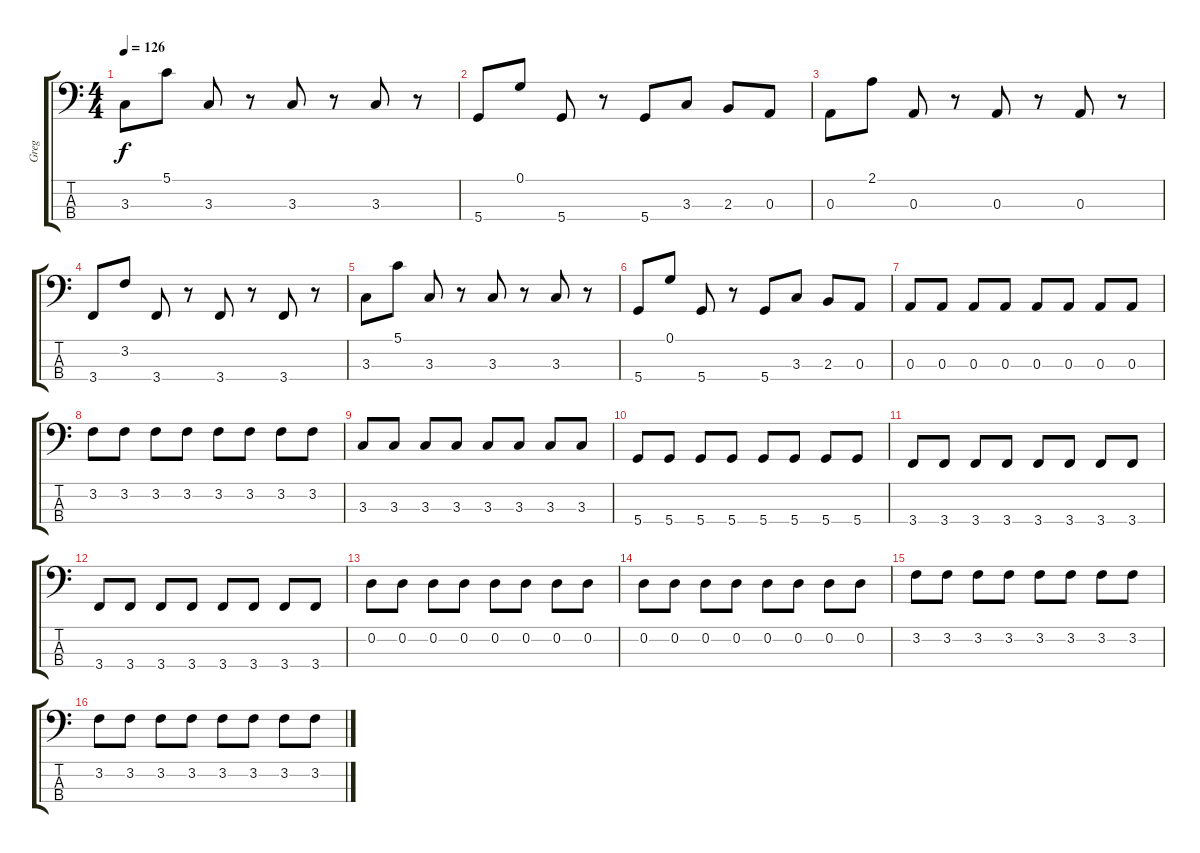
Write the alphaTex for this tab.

\track ("Greg" "Greg") {instrument electricbassfinger}
\staff {score tabs}
\tuning (G2 D2 A1 D1) {hide}
\ts (4 4)
\tempo 126
\clef f4
\ks c
3.3.8{dy f} 5.1.8 3.3.8 r.8 3.3.8 r.8 3.3.8 r.8 |
5.4.8 0.1.8 5.4.8 r.8 5.4.8 3.3.8 2.3.8 0.3.8 |
0.3.8 2.1.8 0.3.8 r.8 0.3.8 r.8 0.3.8 r.8 |
3.4.8 3.2.8 3.4.8 r.8 3.4.8 r.8 3.4.8 r.8 |
3.3.8 5.1.8 3.3.8 r.8 3.3.8 r.8 3.3.8 r.8 |
5.4.8 0.1.8 5.4.8 r.8 5.4.8 3.3.8 2.3.8 0.3.8 |
0.3.8 0.3.8 0.3.8 0.3.8 0.3.8 0.3.8 0.3.8 0.3.8 |
3.2.8 3.2.8 3.2.8 3.2.8 3.2.8 3.2.8 3.2.8 3.2.8 |
3.3.8 3.3.8 3.3.8 3.3.8 3.3.8 3.3.8 3.3.8 3.3.8 |
5.4.8 5.4.8 5.4.8 5.4.8 5.4.8 5.4.8 5.4.8 5.4.8 |
3.4.8 3.4.8 3.4.8 3.4.8 3.4.8 3.4.8 3.4.8 3.4.8 |
3.4.8 3.4.8 3.4.8 3.4.8 3.4.8 3.4.8 3.4.8 3.4.8 |
0.2.8 0.2.8 0.2.8 0.2.8 0.2.8 0.2.8 0.2.8 0.2.8 |
0.2.8 0.2.8 0.2.8 0.2.8 0.2.8 0.2.8 0.2.8 0.2.8 |
3.2.8 3.2.8 3.2.8 3.2.8 3.2.8 3.2.8 3.2.8 3.2.8 |
3.2.8 3.2.8 3.2.8 3.2.8 3.2.8 3.2.8 3.2.8 3.2.8
